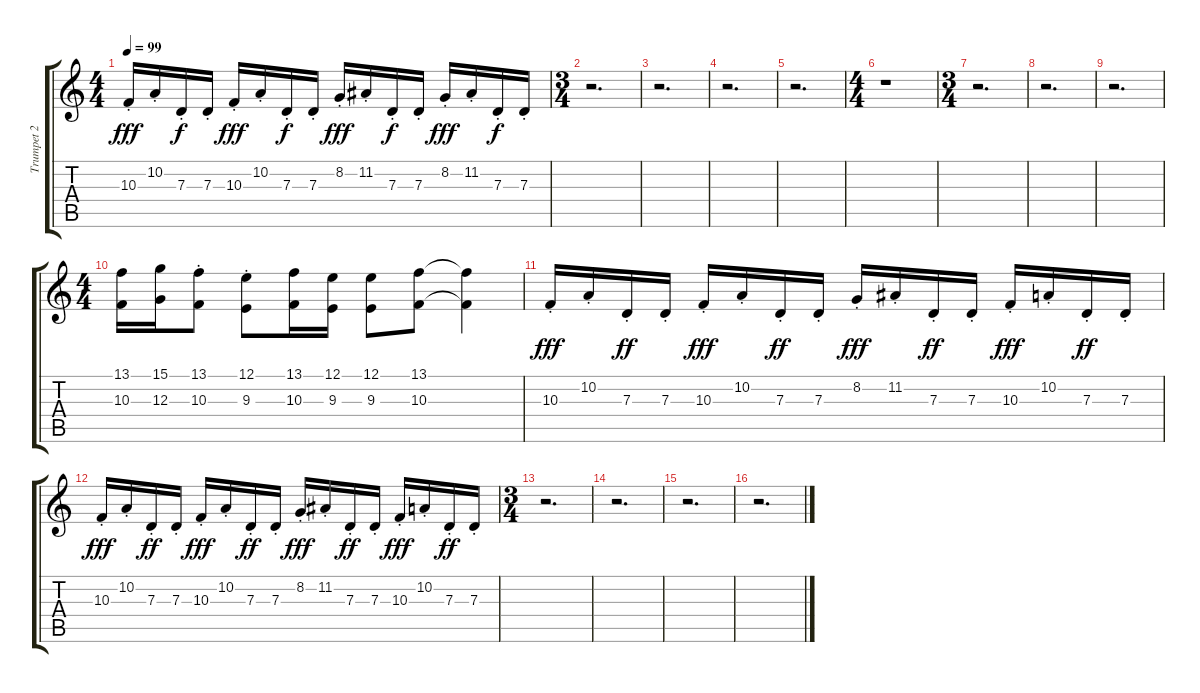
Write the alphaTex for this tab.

\track ("Trumpet 2" "Trumpet 2") {instrument brasssection}
\staff {score tabs}
\tuning (E4 B3 G3 D3 A2 E2) {hide}
\ts (4 4)
\tempo 99
\clef g2
\ks c
10.3{st}.16{dy fff} 10.2{st}.16 7.3{st}.16{dy f} 7.3{st}.16 10.3{st}.16{dy fff} 10.2{st}.16 7.3{st}.16{dy f} 7.3{st}.16 8.2{st}.16{dy fff} 11.2{st}.16 7.3{st}.16{dy f} 7.3{st}.16 8.2{st}.16{dy fff} 11.2{st}.16 7.3{st}.16{dy f} 7.3{st}.16 |
\ts (3 4)
r.2{d} |
r.2{d} |
r.2{d} |
r.2{d} |
\ts (4 4)
r.1 |
\ts (3 4)
r.2{d} |
r.2{d} |
r.2{d} |
\ts (4 4)
(13.1 10.3).16 (15.1 12.3).16 (13.1{st} 10.3{st}).8 (12.1{st} 9.3{st}).8 (13.1 10.3).16 (12.1 9.3).16 (12.1 9.3).8 (13.1 10.3).8 (13.1{t} 10.3{t}).4 |
10.3{st}.16{dy fff} 10.2{st}.16 7.3{st}.16{dy ff} 7.3{st}.16 10.3{st}.16{dy fff} 10.2{st}.16 7.3{st}.16{dy ff} 7.3{st}.16 8.2{st}.16{dy fff} 11.2{st}.16 7.3{st}.16{dy ff} 7.3{st}.16 10.3{st}.16{dy fff} 10.2{st}.16 7.3{st}.16{dy ff} 7.3{st}.16 |
10.3{st}.16{dy fff} 10.2{st}.16 7.3{st}.16{dy ff} 7.3{st}.16 10.3{st}.16{dy fff} 10.2{st}.16 7.3{st}.16{dy ff} 7.3{st}.16 8.2{st}.16{dy fff} 11.2{st}.16 7.3{st}.16{dy ff} 7.3{st}.16 10.3{st}.16{dy fff} 10.2{st}.16 7.3{st}.16{dy ff} 7.3{st}.16 |
\ts (3 4)
r.2{d} |
r.2{d} |
r.2{d} |
r.2{d}
